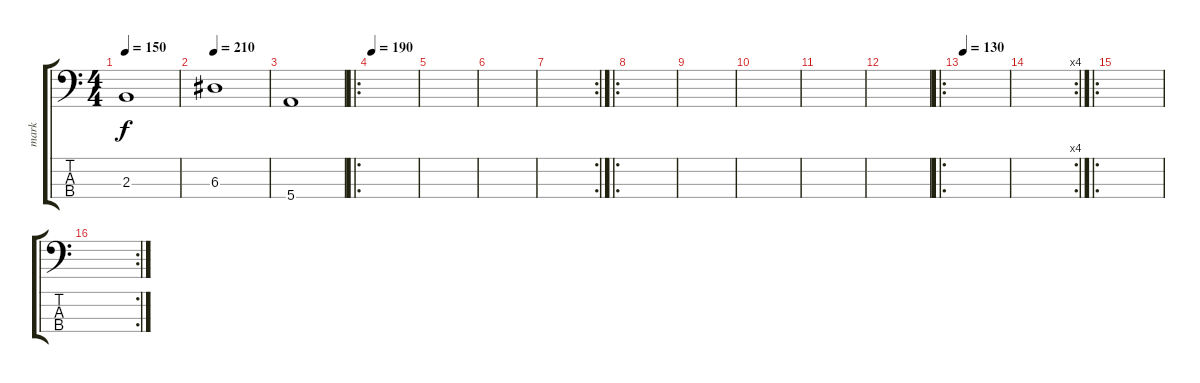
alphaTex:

\track ("mark" "mark") {instrument slapbass1}
\staff {score tabs}
\tuning (G2 D2 A1 E1) {hide}
\ts (4 4)
\tempo 150
\clef f4
\ks c
2.3.1{dy f} |
\tempo 150
\tempo 210
6.3.1 |
5.4.1 |
\ro
\tempo 190
|
|
|
\rc 2
|
\ro
|
|
|
|
|
\ro
\tempo 130
|
\rc 4
|
\ro
|
\rc 2
